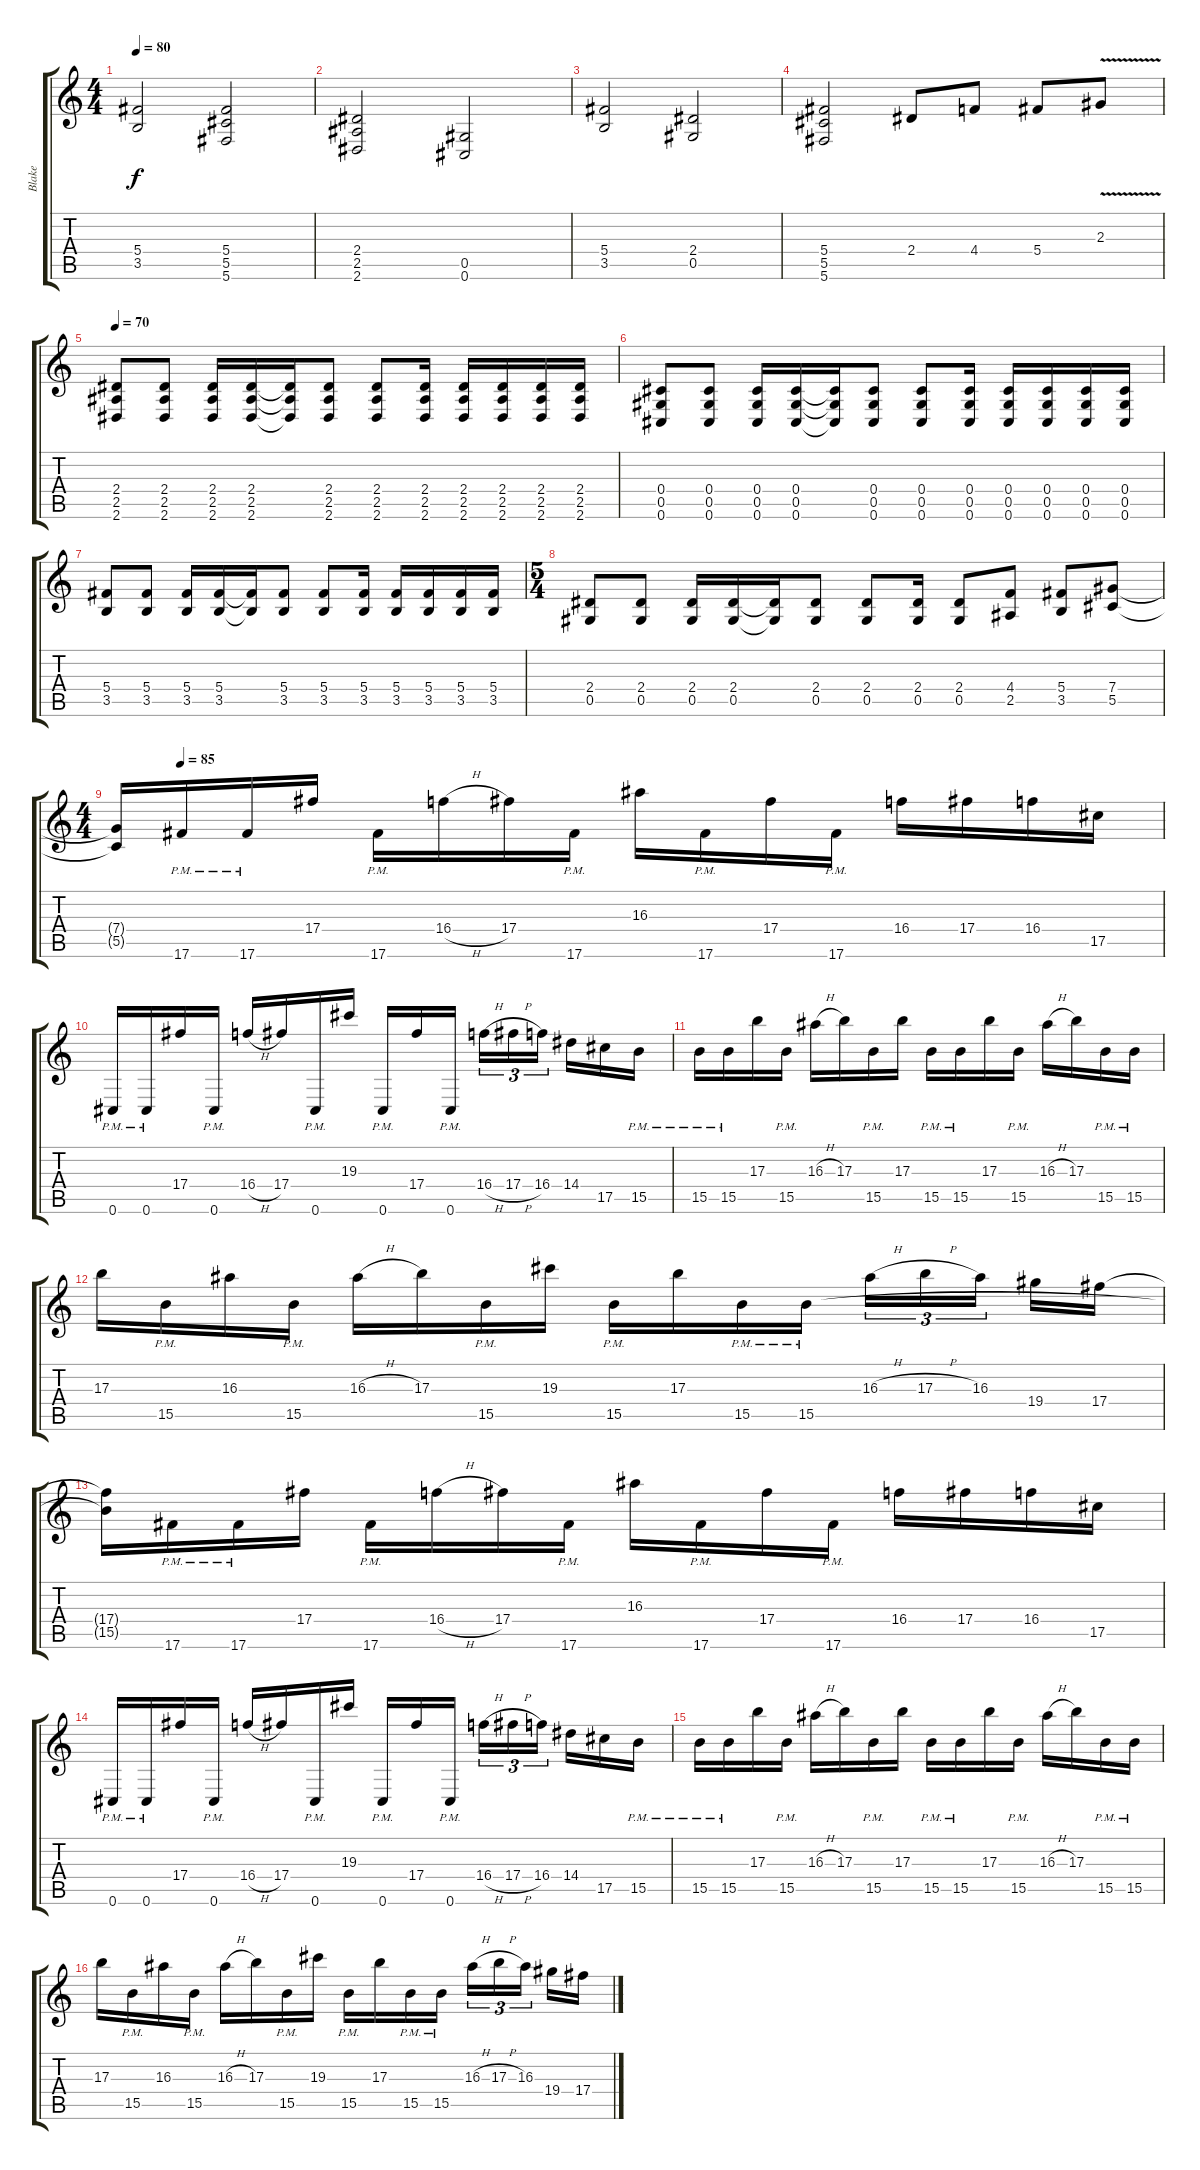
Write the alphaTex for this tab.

\track ("Blake" "Blake") {instrument distortionguitar}
\staff {score tabs}
\tuning (Eb4 Bb3 Gb3 Db3 Ab2 Db2) {hide}
\ts (4 4)
\tempo 80
\clef g2
\ks c
(5.4 3.5).2{dy f} (5.4 5.5 5.6).2 |
(2.4 2.5 2.6).2 (0.5 0.6).2 |
(5.4 3.5).2 (2.4 0.5).2 |
(5.4 5.5 5.6).2 2.4.8 4.4.8 5.4.8 2.3{v}.8 |
\tempo 70
(2.4 2.5 2.6).8 (2.4 2.5 2.6).8 (2.4 2.5 2.6).16 (2.4 2.5 2.6).16 (2.4{t} 2.5{t} 2.6{t}).16 (2.4 2.5 2.6).8 (2.4 2.5 2.6).8 (2.4 2.5 2.6).16 (2.4 2.5 2.6).16 (2.4 2.5 2.6).16 (2.4 2.5 2.6).16 (2.4 2.5 2.6).16 |
(0.4 0.5 0.6).8 (0.4 0.5 0.6).8 (0.4 0.5 0.6).16 (0.4 0.5 0.6).16 (0.4{t} 0.5{t} 0.6{t}).16 (0.4 0.5 0.6).8 (0.4 0.5 0.6).8 (0.4 0.5 0.6).16 (0.4 0.5 0.6).16 (0.4 0.5 0.6).16 (0.4 0.5 0.6).16 (0.4 0.5 0.6).16 |
(5.4 3.5).8 (5.4 3.5).8 (5.4 3.5).16 (5.4 3.5).16 (5.4{t} 3.5{t}).16 (5.4 3.5).8 (5.4 3.5).8 (5.4 3.5).16 (5.4 3.5).16 (5.4 3.5).16 (5.4 3.5).16 (5.4 3.5).16 |
\ts (5 4)
(2.4 0.5).8 (2.4 0.5).8 (2.4 0.5).16 (2.4 0.5).16 (2.4{t} 0.5{t}).16 (2.4 0.5).8 (2.4 0.5).8 (2.4 0.5).16 (2.4 0.5).8 (4.4 2.5).8 (5.4 3.5).8 (7.4 5.5).8 |
\ts (4 4)
\tempo (85 0.0625)
(7.4{t} 5.5{t}).16 17.6{pm}.16 17.6{pm}.16 17.4.16 17.6{pm}.16 16.4{h}.16 17.4.16 17.6{pm}.16 16.3.16 17.6{pm}.16 17.4.16 17.6{pm}.16 16.4.16 17.4.16 16.4.16 17.5.16 |
0.6{pm}.16 0.6{pm}.16 17.4.16 0.6{pm}.16 16.4{h}.16 17.4.16 0.6{pm}.16 19.3.16 0.6{pm}.16 17.4.16 0.6{pm}.16{beam splitsecondary} 16.4{h}.16{tu (3 2)} 17.4{h}.16{tu (3 2)} 16.4.16{tu (3 2) beam splitsecondary} 14.4.16 17.5.16 15.5{pm}.16 |
15.5{pm}.16 15.5{pm}.16 17.3.16 15.5{pm}.16 16.3{h}.16 17.3.16 15.5{pm}.16 17.3.16 15.5{pm}.16 15.5{pm}.16 17.3.16 15.5{pm}.16 16.3{h}.16 17.3.16 15.5{pm}.16 15.5{pm}.16 |
17.3.16 15.5{pm}.16 16.3.16 15.5{pm}.16 16.3{h}.16 17.3.16 15.5{pm}.16 19.3.16 15.5{pm}.16 17.3.16 15.5{pm}.16 15.5{pm}.16 16.3{h}.16{tu (3 2)} 17.3{h}.16{tu (3 2)} 16.3.16{tu (3 2) beam splitsecondary} 19.4.16 17.4.16 |
(17.4{t} 15.5{t}).16 17.6{pm}.16 17.6{pm}.16 17.4.16 17.6{pm}.16 16.4{h}.16 17.4.16 17.6{pm}.16 16.3.16 17.6{pm}.16 17.4.16 17.6{pm}.16 16.4.16 17.4.16 16.4.16 17.5.16 |
0.6{pm}.16 0.6{pm}.16 17.4.16 0.6{pm}.16 16.4{h}.16 17.4.16 0.6{pm}.16 19.3.16 0.6{pm}.16 17.4.16 0.6{pm}.16{beam splitsecondary} 16.4{h}.16{tu (3 2)} 17.4{h}.16{tu (3 2)} 16.4.16{tu (3 2) beam splitsecondary} 14.4.16 17.5.16 15.5{pm}.16 |
15.5{pm}.16 15.5{pm}.16 17.3.16 15.5{pm}.16 16.3{h}.16 17.3.16 15.5{pm}.16 17.3.16 15.5{pm}.16 15.5{pm}.16 17.3.16 15.5{pm}.16 16.3{h}.16 17.3.16 15.5{pm}.16 15.5{pm}.16 |
17.3.16 15.5{pm}.16 16.3.16 15.5{pm}.16 16.3{h}.16 17.3.16 15.5{pm}.16 19.3.16 15.5{pm}.16 17.3.16 15.5{pm}.16 15.5{pm}.16 16.3{h}.16{tu (3 2)} 17.3{h}.16{tu (3 2)} 16.3.16{tu (3 2) beam splitsecondary} 19.4.16 17.4.16
